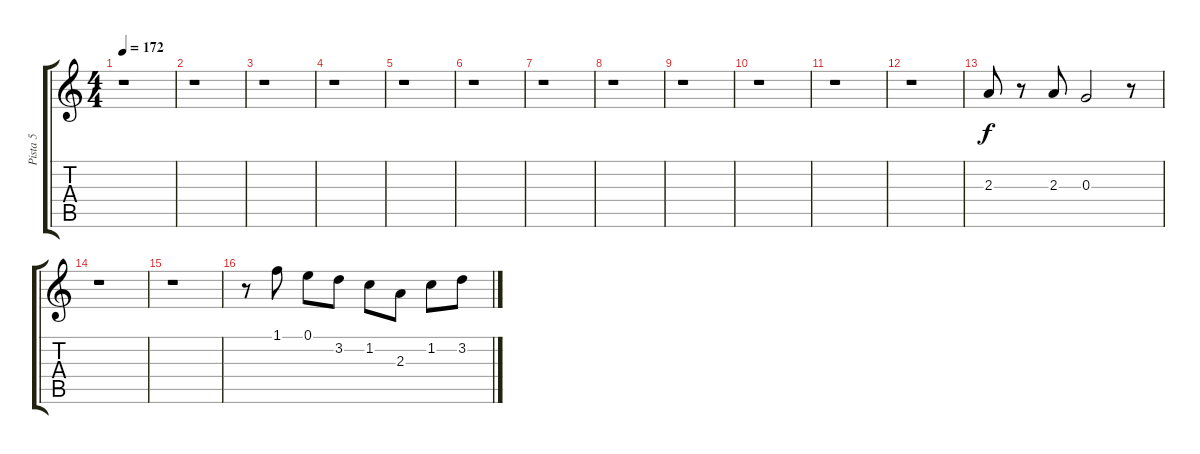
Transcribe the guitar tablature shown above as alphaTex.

\track ("Pista 5" "Pista 5") {instrument distortionguitar}
\staff {score tabs}
\tuning (E4 B3 G3 D3 A2 E2) {hide}
\ts (4 4)
\tempo 172
\clef g2
\ks c
r.1{dy f} |
r.1 |
r.1 |
r.1 |
r.1 |
r.1 |
r.1 |
r.1 |
r.1 |
r.1 |
r.1 |
r.1 |
2.3.8 r.8 2.3.8 0.3.2 r.8 |
r.1 |
r.1 |
r.8 1.1.8 0.1.8 3.2.8 1.2.8 2.3.8 1.2.8 3.2.8
